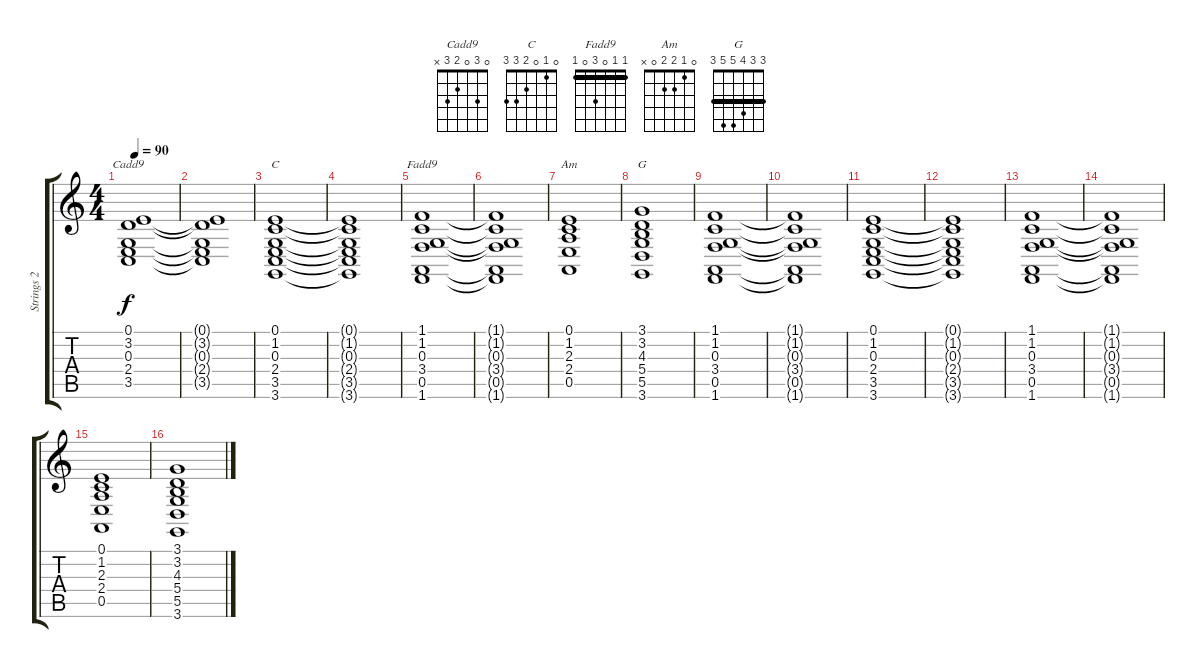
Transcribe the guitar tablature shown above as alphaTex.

\track ("Strings 2" "Strings 2") {instrument stringensemble2}
\staff {score tabs}
\tuning (E4 B3 G3 D3 A2 E2) {hide}
\chord ("Cadd9" 0 3 0 2 3 x)
\chord ("C" 0 1 0 2 3 3)
\chord ("Fadd9" 1 1 0 3 0 1) {barre 1}
\chord ("Am" 0 1 2 2 0 x)
\chord ("G" 3 3 4 5 5 3) {barre 3}
\ts (4 4)
\tempo 90
\clef g2
\ks c
(0.1 3.2 0.3 2.4 3.5).1{ch "Cadd9" dy f} |
(0.1{t} 3.2{t} 0.3{t} 2.4{t} 3.5{t}).1 |
(0.1 1.2 0.3 2.4 3.5 3.6).1{ch "C"} |
(0.1{t} 1.2{t} 0.3{t} 2.4{t} 3.5{t} 3.6{t}).1 |
(1.1 1.2 0.3 3.4 0.5 1.6).1{ch "Fadd9"} |
(1.1{t} 1.2{t} 0.3{t} 3.4{t} 0.5{t} 1.6{t}).1 |
(0.1 1.2 2.3 2.4 0.5).1{ch "Am"} |
(3.1 3.2 4.3 5.4 5.5 3.6).1{ch "G"} |
(1.1 1.2 0.3 3.4 0.5 1.6).1 |
(1.1{t} 1.2{t} 0.3{t} 3.4{t} 0.5{t} 1.6{t}).1 |
(0.1 1.2 0.3 2.4 3.5 3.6).1 |
(0.1{t} 1.2{t} 0.3{t} 2.4{t} 3.5{t} 3.6{t}).1 |
(1.1 1.2 0.3 3.4 0.5 1.6).1 |
(1.1{t} 1.2{t} 0.3{t} 3.4{t} 0.5{t} 1.6{t}).1 |
(0.1 1.2 2.3 2.4 0.5).1 |
(3.1 3.2 4.3 5.4 5.5 3.6).1
